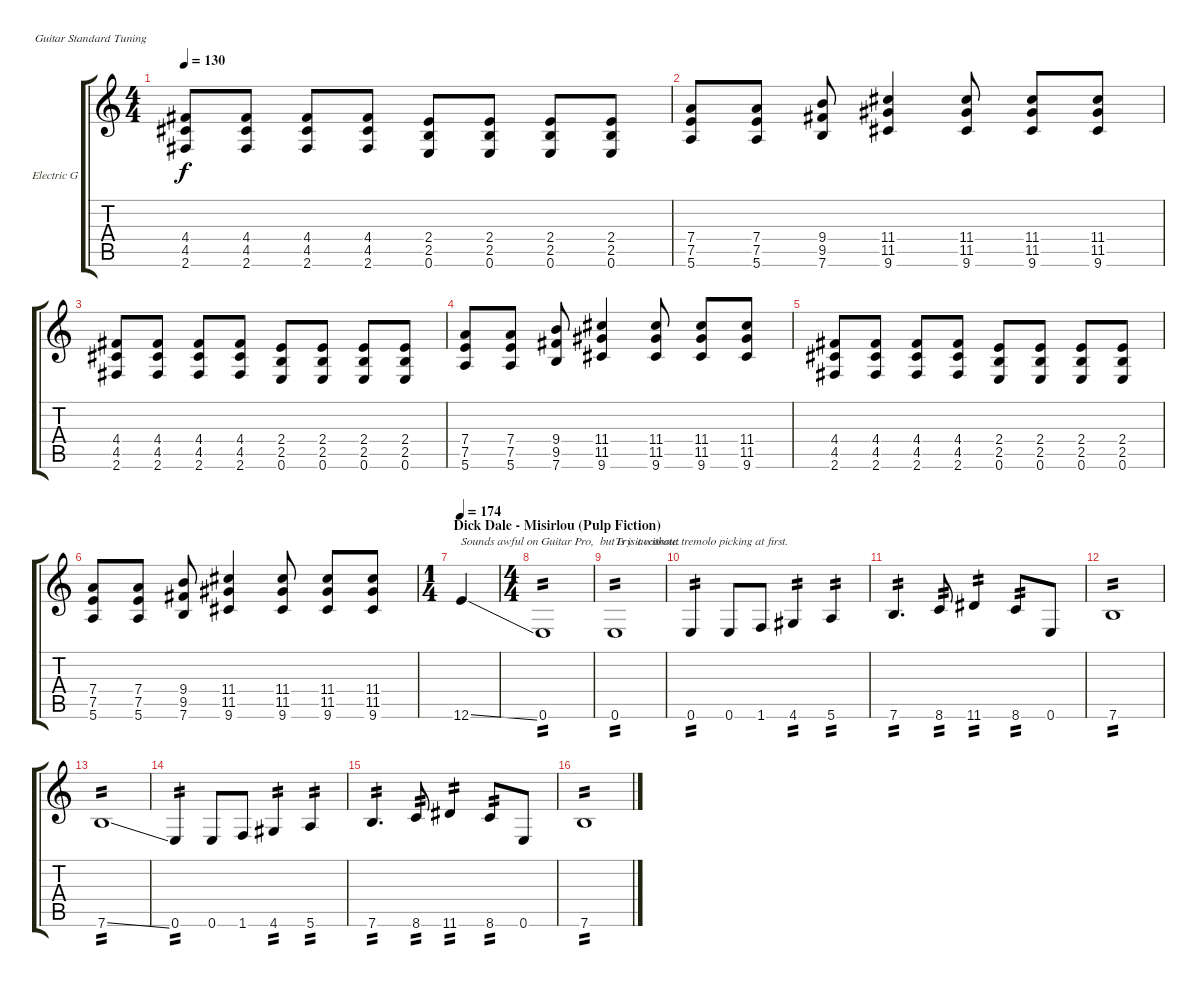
\defaultSystemsLayout 4
\bracketExtendMode groupsimilarinstruments
\firstSystemTrackNameOrientation horizontal
\otherSystemsTrackNameOrientation horizontal
\track ("Electric Guitar" "Electric G") {instrument electricguitarclean}
\staff {score tabs}
\tuning (E4 B3 G3 D3 A2 E2)
\ts (4 4)
\tempo 130
\clef g2
\ks c
(4.4 4.5 2.6).8{dy f} (4.4 4.5 2.6).8 (4.4 4.5 2.6).8 (4.4 4.5 2.6).8 (2.4 2.5 0.6).8 (2.4 2.5 0.6).8 (2.4 2.5 0.6).8 (2.4 2.5 0.6).8 |
(7.4 7.5 5.6).8 (7.4 7.5 5.6).8 (9.4 9.5 7.6).8 (11.4 11.5 9.6).4 (11.4 11.5 9.6).8 (11.4 11.5 9.6).8 (11.4 11.5 9.6).8 |
(4.4 4.5 2.6).8 (4.4 4.5 2.6).8 (4.4 4.5 2.6).8 (4.4 4.5 2.6).8 (2.4 2.5 0.6).8 (2.4 2.5 0.6).8 (2.4 2.5 0.6).8 (2.4 2.5 0.6).8 |
(7.4 7.5 5.6).8 (7.4 7.5 5.6).8 (9.4 9.5 7.6).8 (11.4 11.5 9.6).4 (11.4 11.5 9.6).8 (11.4 11.5 9.6).8 (11.4 11.5 9.6).8 |
(4.4 4.5 2.6).8 (4.4 4.5 2.6).8 (4.4 4.5 2.6).8 (4.4 4.5 2.6).8 (2.4 2.5 0.6).8 (2.4 2.5 0.6).8 (2.4 2.5 0.6).8 (2.4 2.5 0.6).8 |
(7.4 7.5 5.6).8 (7.4 7.5 5.6).8 (9.4 9.5 7.6).8 (11.4 11.5 9.6).4 (11.4 11.5 9.6).8 (11.4 11.5 9.6).8 (11.4 11.5 9.6).8 |
\ts (1 4)
\section ("" "Dick Dale - Misirlou (Pulp Fiction)")
\tempo 174
12.6{ss}.4{txt "Sounds awful on Guitar Pro,  but is is accurate."} |
\ts (4 4)
0.6.1{tp 2} |
0.6.1{txt "Try it without tremolo picking at first." tp 2} |
0.6.4{tp 2} 0.6.8 1.6.8 4.6.4{tp 2} 5.6.4{tp 2} |
7.6.4{d tp 2} 8.6.8{tp 2} 11.6.4{tp 2} 8.6.8{tp 2} 0.6.8 |
7.6.1{tp 2} |
7.6{ss}.1{tp 2} |
0.6.4{tp 2} 0.6.8 1.6.8 4.6.4{tp 2} 5.6.4{tp 2} |
7.6.4{d tp 2} 8.6.8{tp 2} 11.6.4{tp 2} 8.6.8{tp 2} 0.6.8 |
7.6.1{tp 2}
